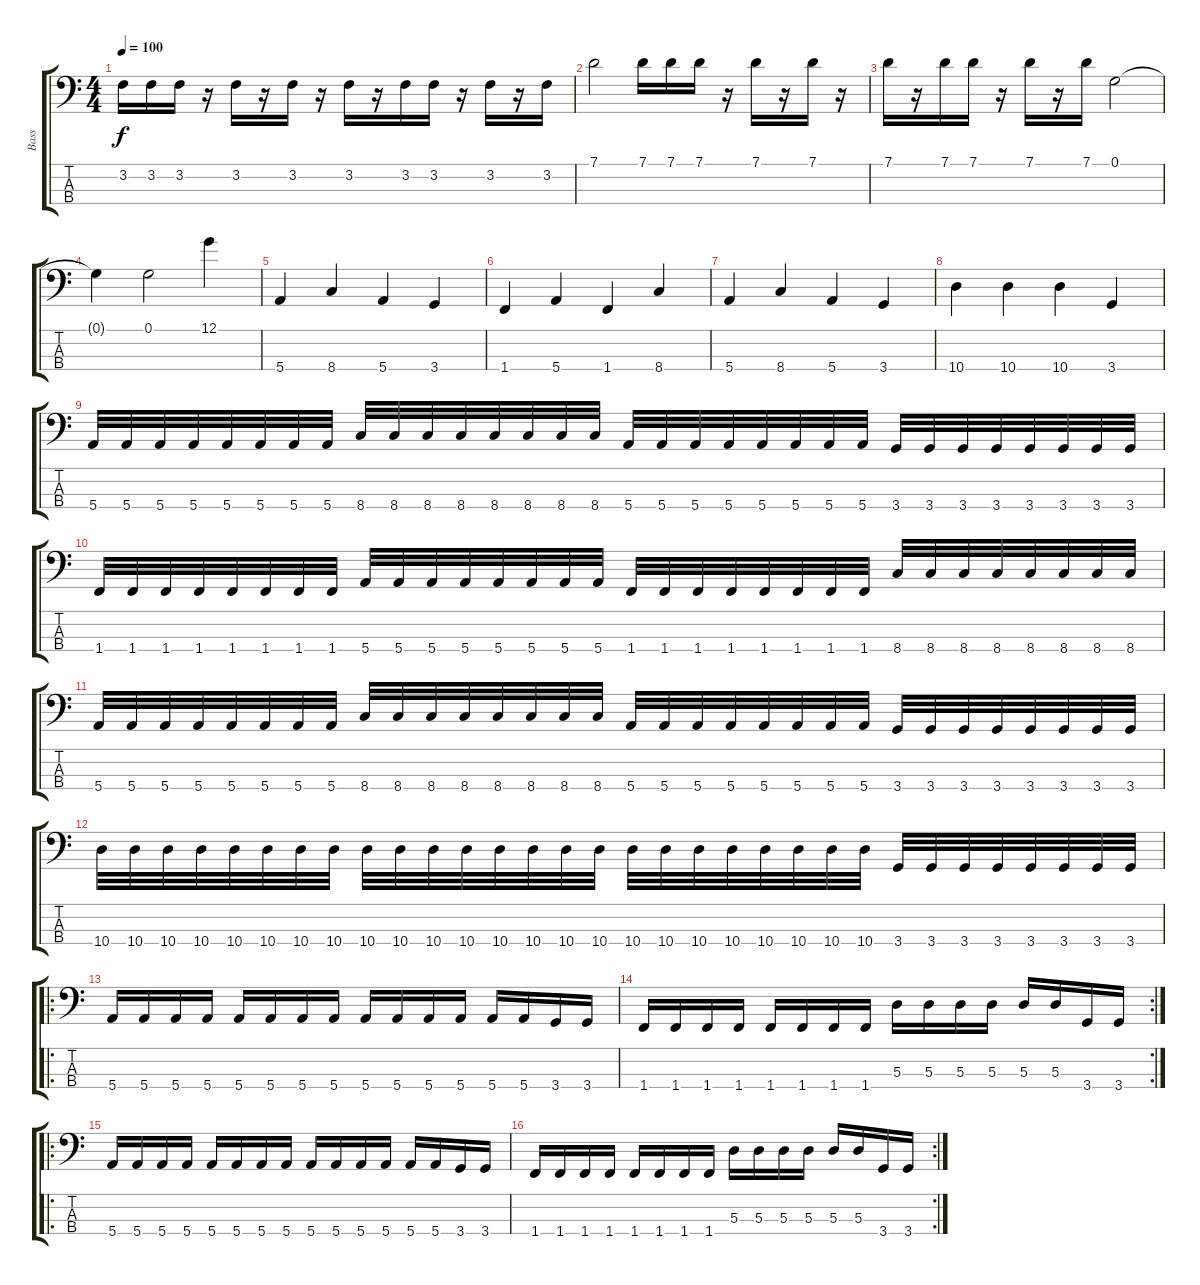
\track ("Bass" "Bass") {instrument electricbassfinger}
\staff {score tabs}
\tuning (G2 D2 A1 E1) {hide}
\ts (4 4)
\tempo 100
\clef f4
\ks c
3.2.16{dy f} 3.2.16 3.2.16 r.16 3.2.16 r.16 3.2.16 r.16 3.2.16 r.16 3.2.16 3.2.16 r.16 3.2.16 r.16 3.2.16 |
7.1.2 7.1.16 7.1.16 7.1.16 r.16 7.1.16 r.16 7.1.16 r.16 |
7.1.16 r.16 7.1.16 7.1.16 r.16 7.1.16 r.16 7.1.16 0.1.2 |
\section ("" "")
0.1{t}.4 0.1.2 12.1.4 |
5.4.4 8.4.4 5.4.4 3.4.4 |
1.4.4 5.4.4 1.4.4 8.4.4 |
5.4.4 8.4.4 5.4.4 3.4.4 |
10.4.4 10.4.4 10.4.4 3.4.4 |
5.4.32 5.4.32 5.4.32 5.4.32 5.4.32 5.4.32 5.4.32 5.4.32 8.4.32 8.4.32 8.4.32 8.4.32 8.4.32 8.4.32 8.4.32 8.4.32 5.4.32 5.4.32 5.4.32 5.4.32 5.4.32 5.4.32 5.4.32 5.4.32 3.4.32 3.4.32 3.4.32 3.4.32 3.4.32 3.4.32 3.4.32 3.4.32 |
1.4.32 1.4.32 1.4.32 1.4.32 1.4.32 1.4.32 1.4.32 1.4.32 5.4.32 5.4.32 5.4.32 5.4.32 5.4.32 5.4.32 5.4.32 5.4.32 1.4.32 1.4.32 1.4.32 1.4.32 1.4.32 1.4.32 1.4.32 1.4.32 8.4.32 8.4.32 8.4.32 8.4.32 8.4.32 8.4.32 8.4.32 8.4.32 |
5.4.32 5.4.32 5.4.32 5.4.32 5.4.32 5.4.32 5.4.32 5.4.32 8.4.32 8.4.32 8.4.32 8.4.32 8.4.32 8.4.32 8.4.32 8.4.32 5.4.32 5.4.32 5.4.32 5.4.32 5.4.32 5.4.32 5.4.32 5.4.32 3.4.32 3.4.32 3.4.32 3.4.32 3.4.32 3.4.32 3.4.32 3.4.32 |
10.4.32 10.4.32 10.4.32 10.4.32 10.4.32 10.4.32 10.4.32 10.4.32 10.4.32 10.4.32 10.4.32 10.4.32 10.4.32 10.4.32 10.4.32 10.4.32 10.4.32 10.4.32 10.4.32 10.4.32 10.4.32 10.4.32 10.4.32 10.4.32 3.4.32 3.4.32 3.4.32 3.4.32 3.4.32 3.4.32 3.4.32 3.4.32 |
\ro
5.4.16 5.4.16 5.4.16 5.4.16 5.4.16 5.4.16 5.4.16 5.4.16 5.4.16 5.4.16 5.4.16 5.4.16 5.4.16 5.4.16 3.4.16 3.4.16 |
\rc 2
1.4.16 1.4.16 1.4.16 1.4.16 1.4.16 1.4.16 1.4.16 1.4.16 5.3.16 5.3.16 5.3.16 5.3.16 5.3.16 5.3.16 3.4.16 3.4.16 |
\ro
\section ("" "")
5.4.16 5.4.16 5.4.16 5.4.16 5.4.16 5.4.16 5.4.16 5.4.16 5.4.16 5.4.16 5.4.16 5.4.16 5.4.16 5.4.16 3.4.16 3.4.16 |
\rc 2
1.4.16 1.4.16 1.4.16 1.4.16 1.4.16 1.4.16 1.4.16 1.4.16 5.3.16 5.3.16 5.3.16 5.3.16 5.3.16 5.3.16 3.4.16 3.4.16
